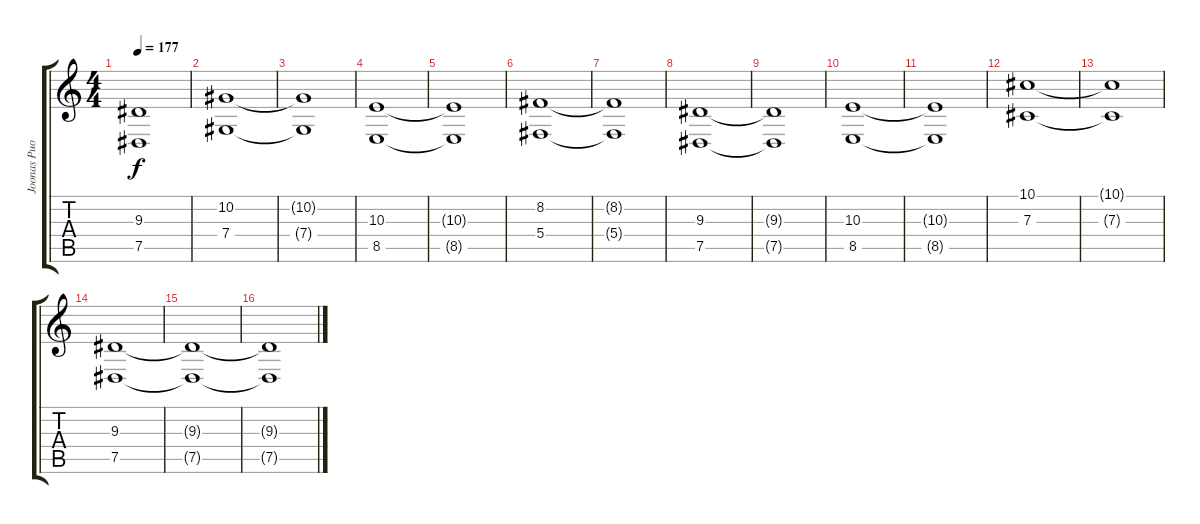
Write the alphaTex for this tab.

\track ("Joonas Puolakka 1" "Joonas Puo") {instrument synthstrings1}
\staff {score tabs}
\tuning (Eb4 Bb3 Gb3 Db3 Ab2 Eb2) {hide}
\ts (4 4)
\tempo 177
\clef g2
\ks c
(9.3{t} 7.5{t}).1{dy f} |
(10.2 7.4).1 |
(10.2{t} 7.4{t}).1 |
(10.3 8.5).1 |
(10.3{t} 8.5{t}).1 |
(8.2 5.4).1 |
(8.2{t} 5.4{t}).1 |
(9.3 7.5).1 |
(9.3{t} 7.5{t}).1 |
(10.3 8.5).1 |
(10.3{t} 8.5{t}).1 |
(10.1 7.3).1 |
(10.1{t} 7.3{t}).1 |
(9.3 7.5).1 |
(9.3{t} 7.5{t}).1 |
(9.3{t} 7.5{t}).1
